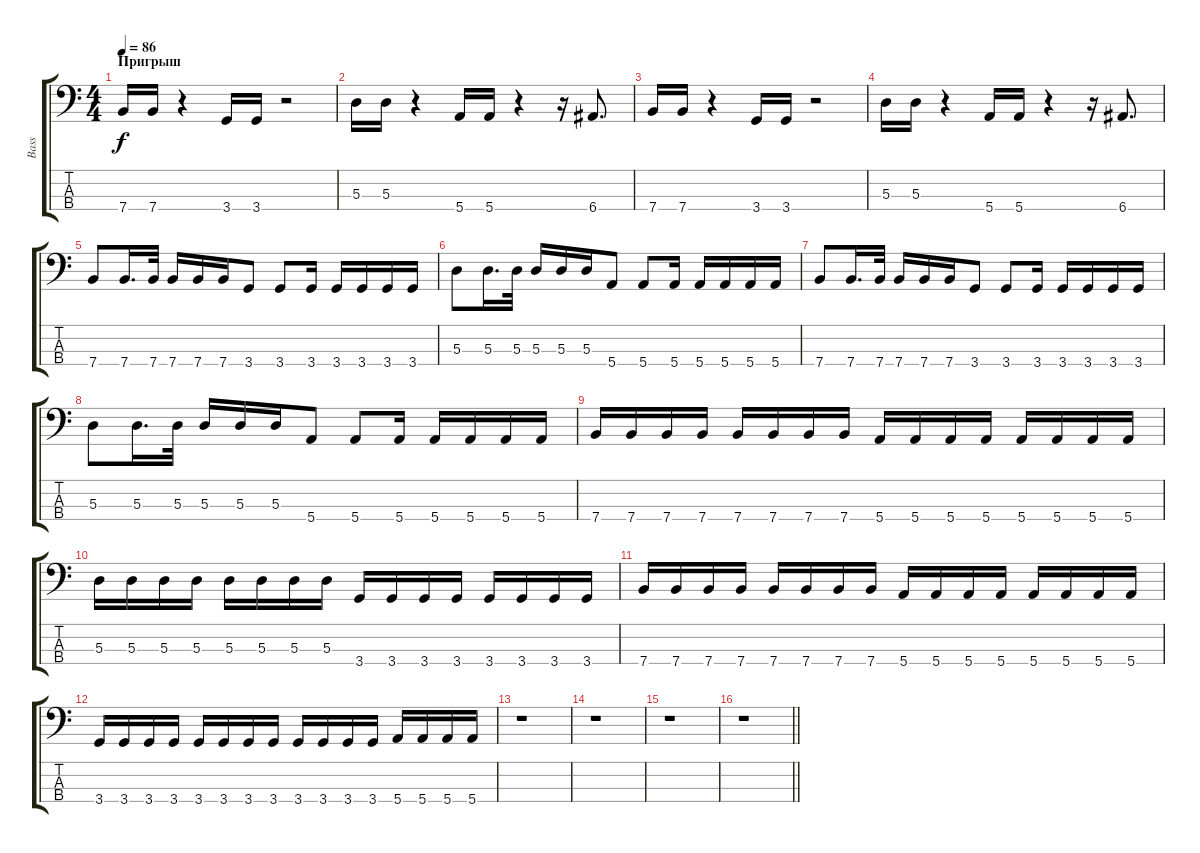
\track ("Bass" "Bass") {instrument electricbasspick}
\staff {score tabs}
\tuning (G2 D2 A1 E1) {hide}
\ts (4 4)
\section ("" "Пригрыш")
\tempo 86
\clef f4
\ks c
7.4.16{dy f} 7.4.16 r.4 3.4.16 3.4.16 r.2 |
5.3.16 5.3.16 r.4 5.4.16 5.4.16 r.4 r.16 6.4.8{d} |
7.4.16 7.4.16 r.4 3.4.16 3.4.16 r.2 |
5.3.16 5.3.16 r.4 5.4.16 5.4.16 r.4 r.16 6.4.8{d} |
7.4.8 7.4.16{d} 7.4.32 7.4.16 7.4.16 7.4.16 3.4.8 3.4.8 3.4.16 3.4.16 3.4.16 3.4.16 3.4.16 |
5.3.8 5.3.16{d} 5.3.32 5.3.16 5.3.16 5.3.16 5.4.8 5.4.8 5.4.16 5.4.16 5.4.16 5.4.16 5.4.16 |
7.4.8 7.4.16{d} 7.4.32 7.4.16 7.4.16 7.4.16 3.4.8 3.4.8 3.4.16 3.4.16 3.4.16 3.4.16 3.4.16 |
5.3.8 5.3.16{d} 5.3.32 5.3.16 5.3.16 5.3.16 5.4.8 5.4.8 5.4.16 5.4.16 5.4.16 5.4.16 5.4.16 |
7.4.16 7.4.16 7.4.16 7.4.16 7.4.16 7.4.16 7.4.16 7.4.16 5.4.16 5.4.16 5.4.16 5.4.16 5.4.16 5.4.16 5.4.16 5.4.16 |
5.3.16 5.3.16 5.3.16 5.3.16 5.3.16 5.3.16 5.3.16 5.3.16 3.4.16 3.4.16 3.4.16 3.4.16 3.4.16 3.4.16 3.4.16 3.4.16 |
7.4.16 7.4.16 7.4.16 7.4.16 7.4.16 7.4.16 7.4.16 7.4.16 5.4.16 5.4.16 5.4.16 5.4.16 5.4.16 5.4.16 5.4.16 5.4.16 |
3.4.16 3.4.16 3.4.16 3.4.16 3.4.16 3.4.16 3.4.16 3.4.16 3.4.16 3.4.16 3.4.16 3.4.16 5.4.16 5.4.16 5.4.16 5.4.16 |
r.1 |
r.1 |
r.1 |
\barLineRight lightlight
r.1
